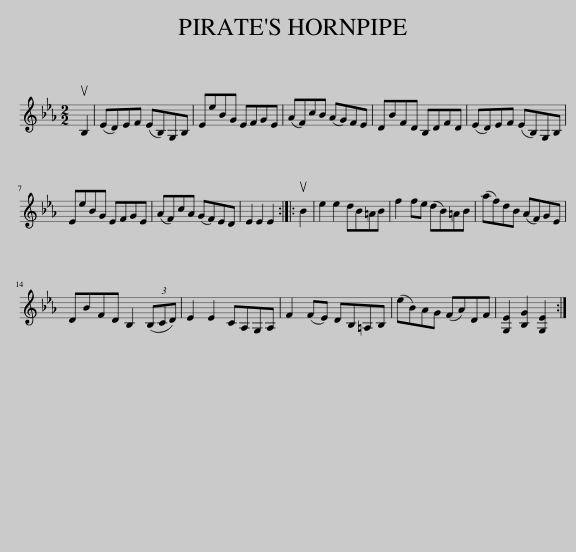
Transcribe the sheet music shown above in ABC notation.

X:1
L:1/8
M:2/2
I:linebreak $
K:Eb
V:1 treble
V:1
 uB,2 | (ED)EF (EB,)G,B, | EeBG EFGE | (AF)cB (AG)FE | DBFD B,DFD | %5
 (ED)EF (EB,)G,B, |$ EeBG EFGE | (AF)cA (GF)ED | E2 E2 E2 :: uB2 | %10
 e2 e2 dB=AB | f2 fe (dB)=AB | (af)dB (AF)GE |$ DBFD B,2 (3(B,CD) | E2 E2 CA,G,A, | %15
 F2 (FE) DB,=A,B, | (eB)AG (FA)DF | [G,E]2 [B,G]2 [G,E]2 :| %18
